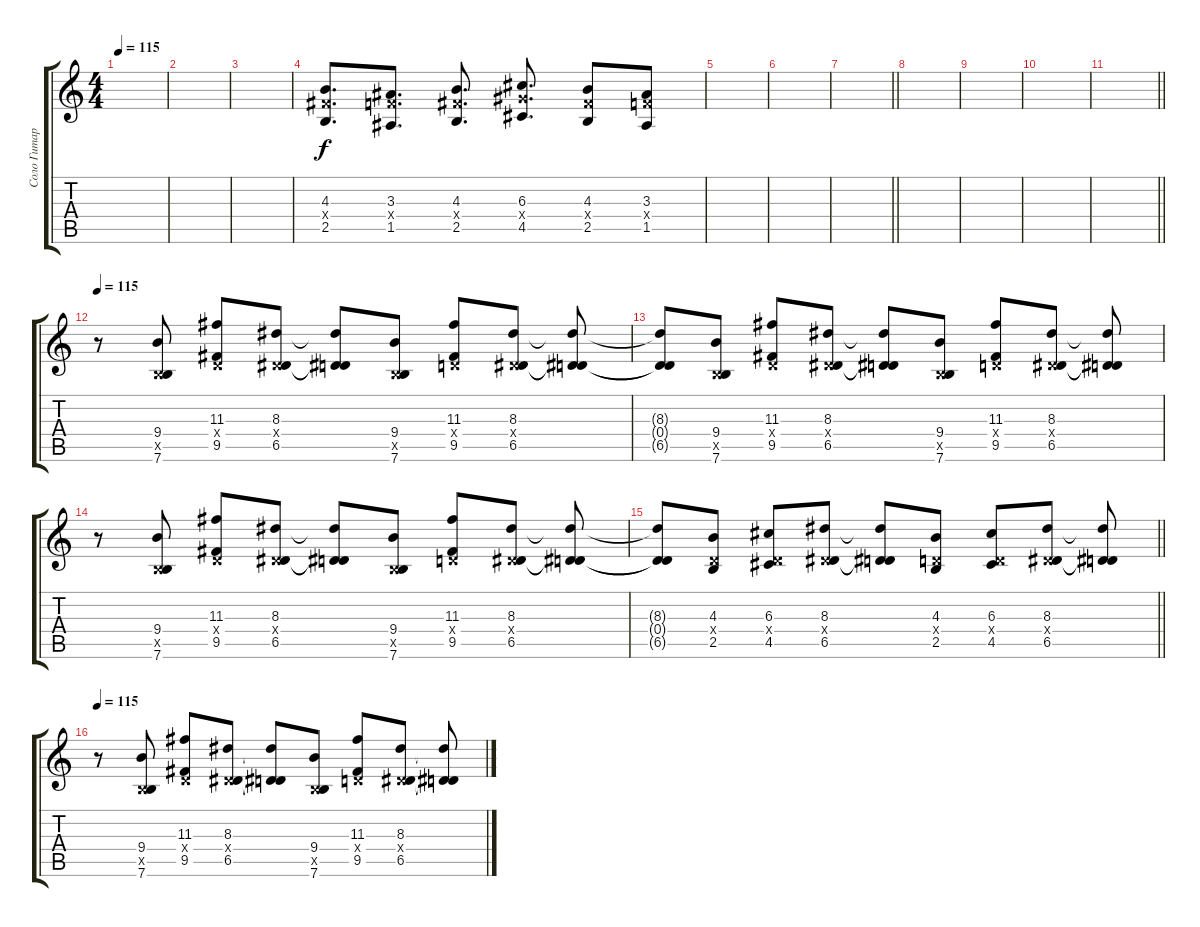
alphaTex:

\track ("Соло Гитара" "Соло Гитар") {instrument overdrivenguitar}
\staff {score tabs}
\tuning (E4 B3 G3 D3 A2 E2) {hide}
\ts (4 4)
\tempo 115
\clef g2
\ks c
|
|
|
(4.3 4.4{x} 2.5).8{d} (3.3 3.4{x} 1.5).8{d} (4.3 4.4{x} 2.5).8{d} (6.3 6.4{x} 4.5).8{d} (4.3 4.4{x} 2.5).8 (3.3 3.4{x} 1.5).8 |
|
|
\barLineRight lightlight
|
|
|
|
\barLineRight lightlight
|
\tempo 115
r.8 (9.4 2.5{x} 7.6).8{dy f} (11.3 0.4{x} 9.5).8 (8.3 0.4{x} 6.5).8 (8.3{t} 0.4{t} 6.5{t}).8 (9.4 2.5{x} 7.6).8 (11.3 0.4{x} 9.5).8 (8.3 0.4{x} 6.5).8 (8.3{t} 0.4{t} 6.5{t}).8 |
(8.3{t} 0.4{t} 6.5{t}).8 (9.4 2.5{x} 7.6).8 (11.3 0.4{x} 9.5).8 (8.3 0.4{x} 6.5).8 (8.3{t} 0.4{t} 6.5{t}).8 (9.4 2.5{x} 7.6).8 (11.3 0.4{x} 9.5).8 (8.3 0.4{x} 6.5).8 (8.3{t} 0.4{t} 6.5{t}).8 |
r.8 (9.4 2.5{x} 7.6).8 (11.3 0.4{x} 9.5).8 (8.3 0.4{x} 6.5).8 (8.3{t} 0.4{t} 6.5{t}).8 (9.4 2.5{x} 7.6).8 (11.3 0.4{x} 9.5).8 (8.3 0.4{x} 6.5).8 (8.3{t} 0.4{t} 6.5{t}).8 |
\barLineRight lightlight
(8.3{t} 0.4{t} 6.5{t}).8 (4.3 0.4{x} 2.5).8 (6.3 0.4{x} 4.5).8 (8.3 0.4{x} 6.5).8 (8.3{t} 0.4{t} 6.5{t}).8 (4.3 0.4{x} 2.5).8 (6.3 0.4{x} 4.5).8 (8.3 0.4{x} 6.5).8 (8.3{t} 0.4{t} 6.5{t}).8 |
\tempo 115
r.8 (9.4 2.5{x} 7.6).8 (11.3 0.4{x} 9.5).8 (8.3 0.4{x} 6.5).8 (8.3{t} 0.4{t} 6.5{t}).8 (9.4 2.5{x} 7.6).8 (11.3 0.4{x} 9.5).8 (8.3 0.4{x} 6.5).8 (8.3{t} 0.4{t} 6.5{t}).8
